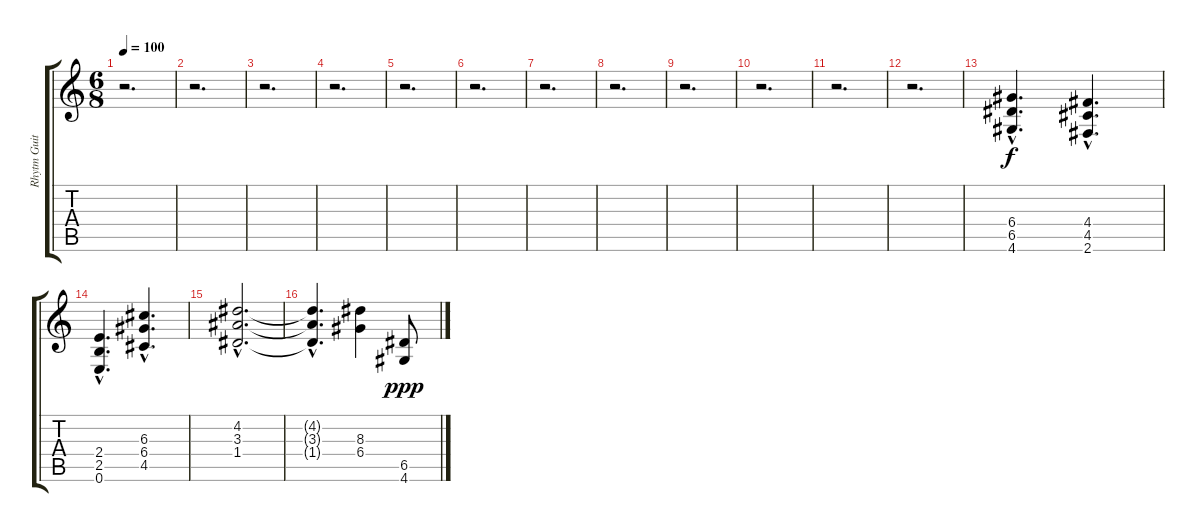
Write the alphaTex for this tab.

\track ("Rhytm Guitar" "Rhytm Guit") {instrument distortionguitar}
\staff {score tabs}
\tuning (E4 B3 G3 D3 A2 E2) {hide}
\ts (6 8)
\tempo 100
\clef g2
\ks c
r.2{d dy f} |
r.2{d} |
r.2{d} |
r.2{d} |
r.2{d} |
r.2{d} |
r.2{d} |
r.2{d} |
r.2{d} |
r.2{d} |
r.2{d} |
r.2{d} |
(6.4{hac} 6.5{hac} 4.6{hac}).4{d} (4.4{hac} 4.5{hac} 2.6{hac}).4{d} |
(2.4{hac} 2.5{hac} 0.6{hac}).4{d} (6.3{hac} 6.4{hac} 4.5{hac}).4{d} |
(4.2{hac} 3.3{hac} 1.4{hac}).2{d} |
(4.2{hac t} 3.3{hac t} 1.4{hac t}).4{d} (8.3 6.4).4 (6.5 4.6).8{dy ppp}
